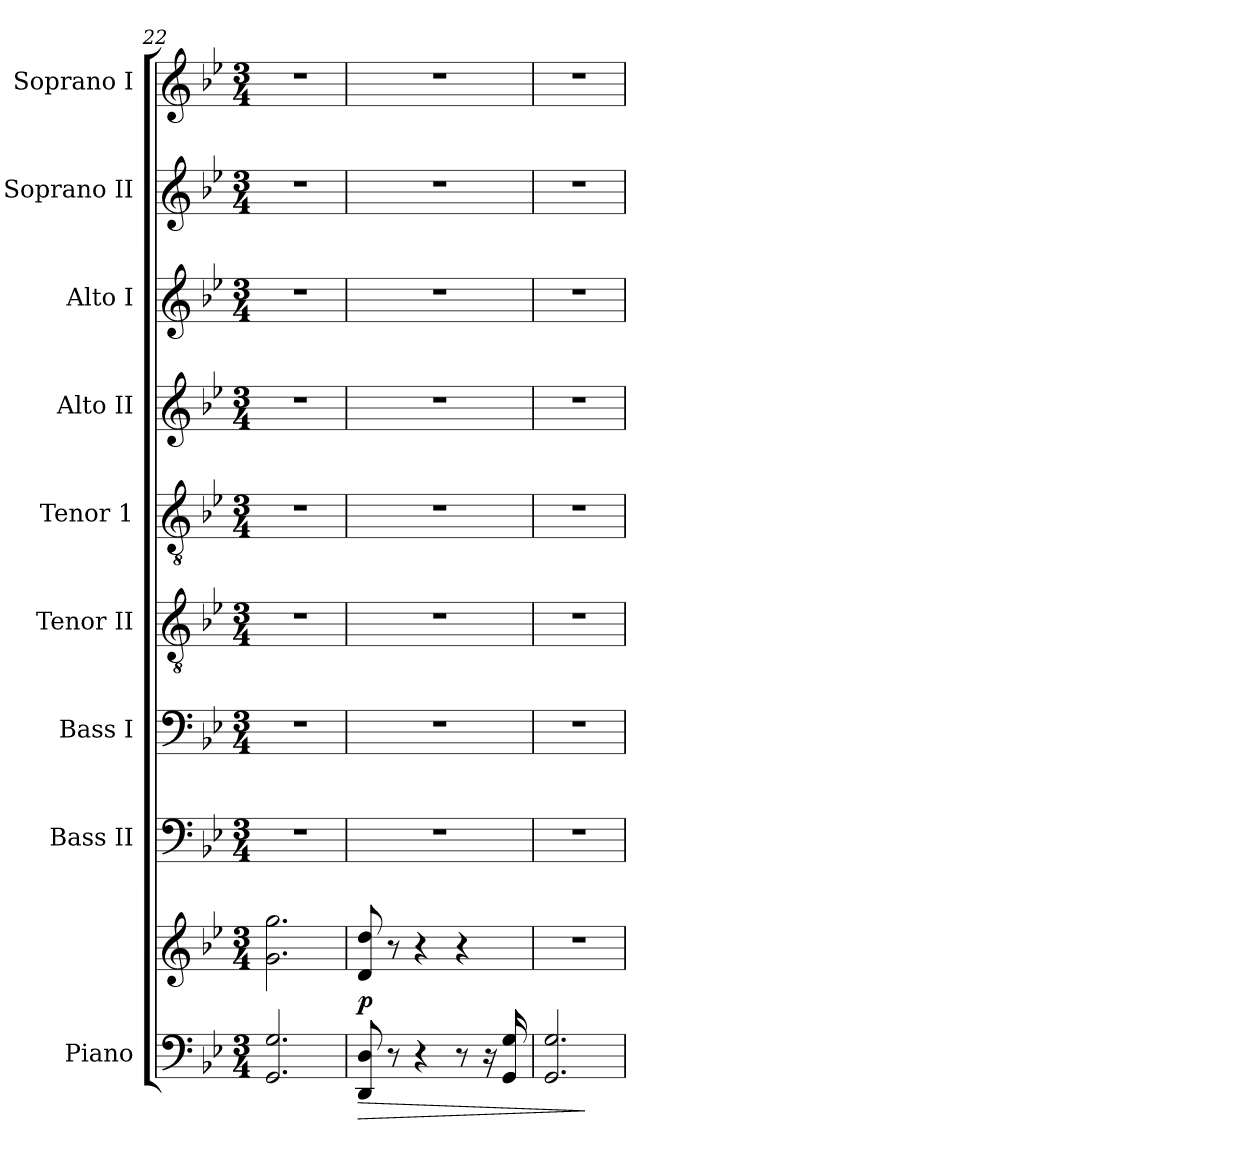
**kern	**kern	**dynam	**kern	**kern	**kern	**kern	**kern	**kern	**kern	**kern
*part9	*part9	*part9	*part8	*part7	*part6	*part5	*part4	*part3	*part2	*part1
*staff10	*staff9	*staff9/10	*staff8	*staff7	*staff6	*staff5	*staff4	*staff3	*staff2	*staff1
*I"Piano	*	*	*I"Bass II	*I"Bass I	*I"Tenor II	*I"Tenor 1	*I"Alto II	*I"Alto I	*I"Soprano II	*I"Soprano I
*I'Pno.	*	*	*I'B	*I'B	*I'T.	*I'T.	*I'A	*I'A	*I'S	*I'S
*clefF4	*clefG2	*	*clefF4	*clefF4	*clefGv2	*clefGv2	*clefG2	*clefG2	*clefG2	*clefG2
*	*	*	*	*	*ITrd7c12	*ITrd7c12	*	*	*	*
*k[b-e-]	*k[b-e-]	*	*k[b-e-]	*k[b-e-]	*k[b-e-]	*k[b-e-]	*k[b-e-]	*k[b-e-]	*k[b-e-]	*k[b-e-]
*g:	*g:	*	*g:	*g:	*g:	*g:	*g:	*g:	*g:	*g:
*M3/4	*M3/4	*	*M3/4	*M3/4	*M3/4	*M3/4	*M3/4	*M3/4	*M3/4	*M3/4
=22	=22	=22	=22	=22	=22	=22	=22	=22	=22	=22
!	!	!	!LO:N:vis=1	!LO:N:vis=1	!LO:N:vis=1	!LO:N:vis=1	!LO:N:vis=1	!LO:N:vis=1	!LO:N:vis=1	!LO:N:vis=1
2.GGi/ 2.Gi	2.gi\ 2.ggi	.	2.r	2.r	2.r	2.r	2.r	2.r	2.r	2.r
=23	=23	=23	=23	=23	=23	=23	=23	=23	=23	=23
!	!	!LO:HP:b=2	!LO:N:vis=1	!LO:N:vis=1	!LO:N:vis=1	!LO:N:vis=1	!LO:N:vis=1	!LO:N:vis=1	!LO:N:vis=1	!LO:N:vis=1
8DDi/ 8Di	8di/ 8ddi	> p	2.r	2.r	2.r	2.r	2.r	2.r	2.r	2.r
8r	8r	.	.	.	.	.	.	.	.	.
4r	4r	.	.	.	.	.	.	.	.	.
8r	4r	.	.	.	.	.	.	.	.	.
16r	.	.	.	.	.	.	.	.	.	.
16GGi/ 16Gi	.	.	.	.	.	.	.	.	.	.
=24	=24	=24	=24	=24	=24	=24	=24	=24	=24	=24
!	!LO:N:vis=1	!	!LO:N:vis=1	!LO:N:vis=1	!LO:N:vis=1	!LO:N:vis=1	!LO:N:vis=1	!LO:N:vis=1	!LO:N:vis=1	!LO:N:vis=1
2.GGi/ 2.Gi	2.r	.	2.r	2.r	2.r	2.r	2.r	2.r	2.r	2.r
.	.	]	.	.	.	.	.	.	.	.
=	=	=	=	=	=	=	=	=	=	=
*-	*-	*-	*-	*-	*-	*-	*-	*-	*-	*-
